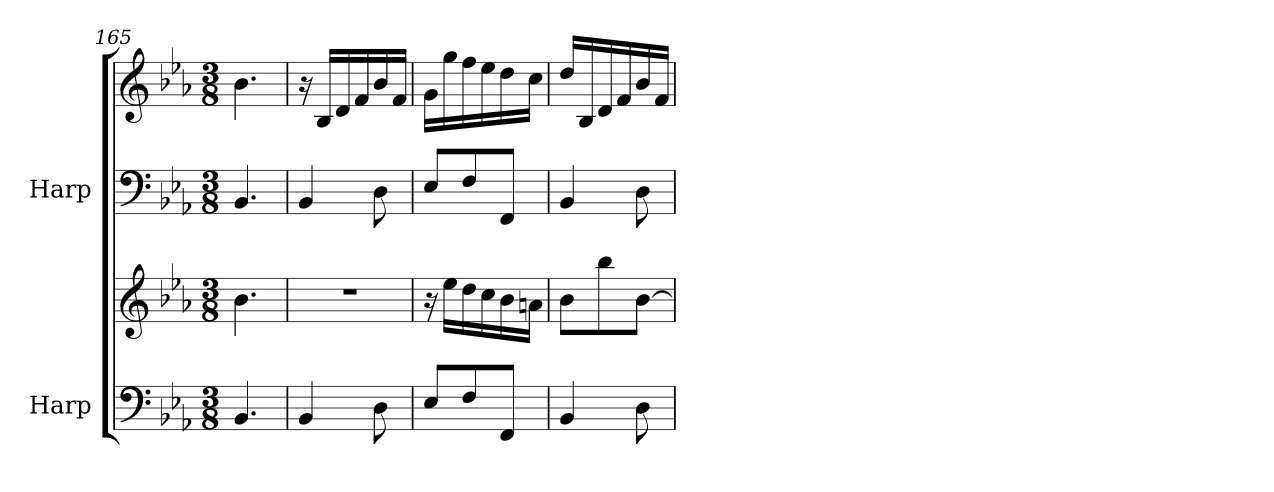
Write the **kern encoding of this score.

**kern	**kern	**kern	**kern
*part2	*part2	*part1	*part1
*staff4	*staff3	*staff2	*staff1
*I"Harp	*	*I"Harp	*
*I'Hp	*	*I'Hp	*
*clefF4	*clefG2	*clefF4	*clefG2
*k[b-e-a-]	*k[b-e-a-]	*k[b-e-a-]	*k[b-e-a-]
*M3/8	*M3/8	*M3/8	*M3/8
=165	=165	=165	=165
4.BB-/	4.b-\	4.BB-/	4.b-\
=166	=166	=166	=166
4BB-/	4.r	4BB-/	16r
.	.	.	16B-/LL
.	.	.	16d/
.	.	.	16f/
8D\	.	8D\	16b-/
.	.	.	16f/JJ
=167	=167	=167	=167
8E-/L	16r	8E-/L	16g\LL
.	16ee-\LL	.	16gg\
8F/	16dd\	8F/	16ff\
.	16cc\	.	16ee-\
8FF/J	16b-\	8FF/J	16dd\
.	16an\JJ	.	16cc\JJ
=168	=168	=168	=168
4BB-/	8b-\L	4BB-/	16dd/LL
.	.	.	16B-/
.	8bb-\	.	16d/
.	.	.	16f/
8D\	[8b-\J	8D\	16b-/
.	.	.	16f/JJ
=	=	=	=
*-	*-	*-	*-
